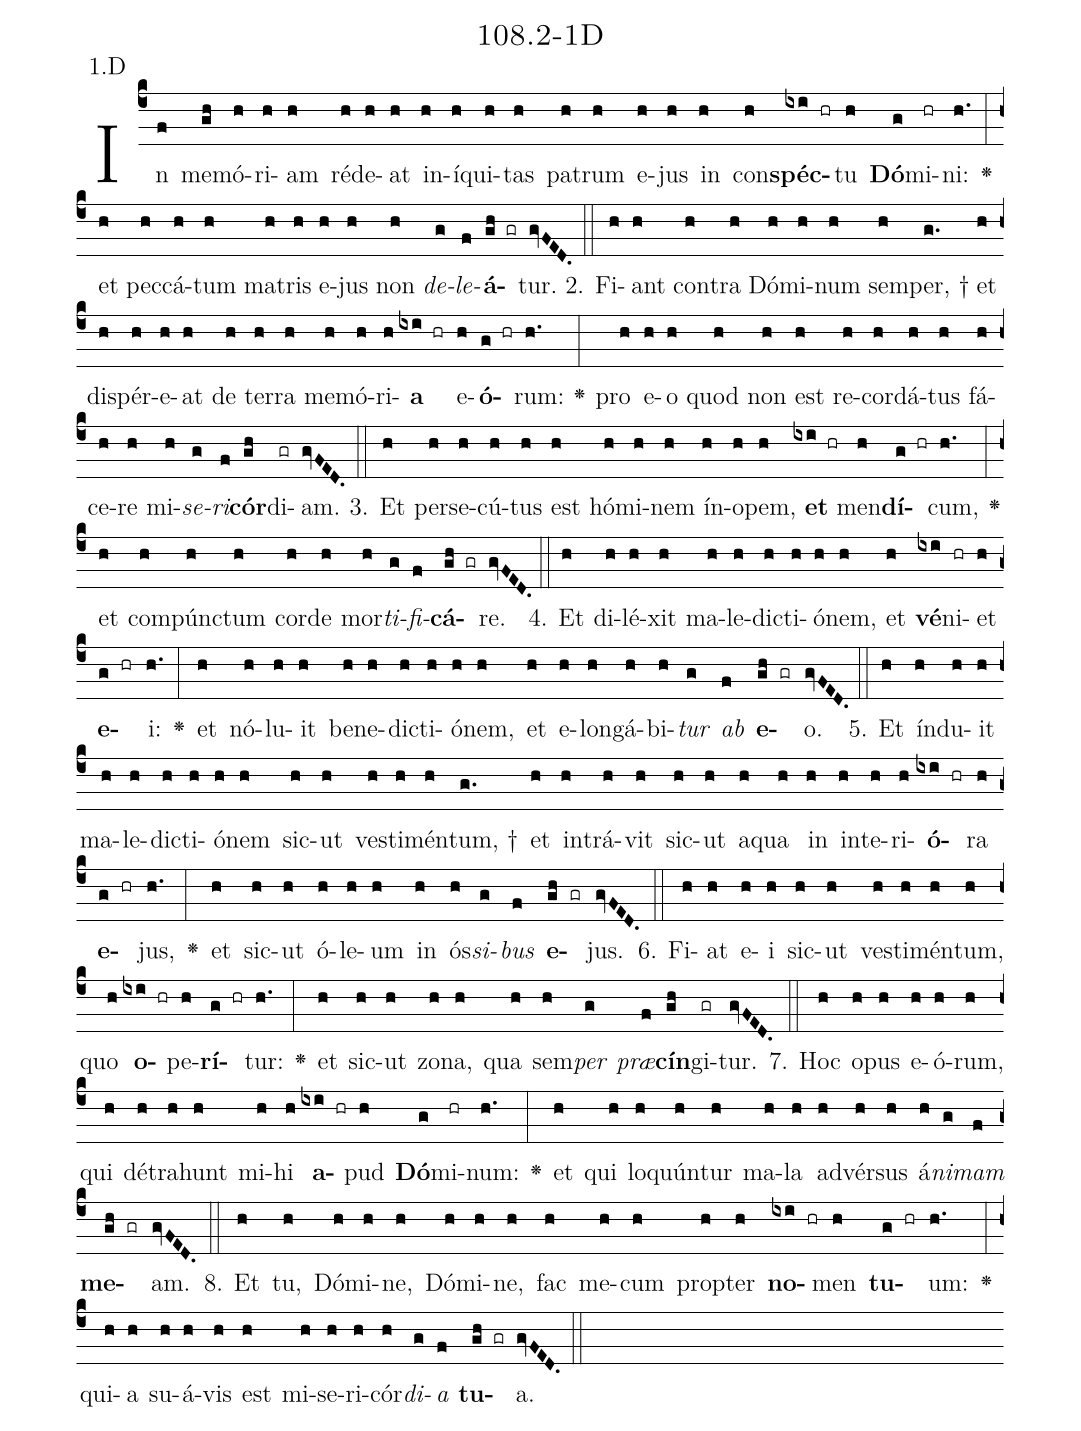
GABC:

name: 108.2-1D;
annotation: 1.D;
%%
(c4)In(f) me(gh)mó(h)ri(h)am(h) réd(h)e(h)at(h) in(h)í(h)qui(h)tas(h) pa(h)trum(h) e(h)jus(h) in(h) con(h)<b>spéc</b>(ixi hr)tu(h) <b>Dó</b>(g)mi(hr)ni:(h.) <v>\greheightstar</v>(:) et(h) pec(h)cá(h)tum(h) ma(h)tris(h) e(h)jus(h) non(h) <i>de</i>(g)<i>le</i>(f)<b>á</b>(gh gr)tur.(gvFED.) (::)
2. Fi(h)ant(h) con(h)tra(h) Dó(h)mi(h)num(h) sem(h)per, †(g.) et(h) dis(h)pér(h)e(h)at(h) de(h) ter(h)ra(h) me(h)mó(h)ri(h)<b>a</b>(ixi hr) e(h)<b>ó</b>(g hr)rum:(h.) <v>\greheightstar</v>(:) pro(h) e(h)o(h) quod(h) non(h) est(h) re(h)cor(h)dá(h)tus(h) fá(h)ce(h)re(h) mi(h)<i>se</i>(g)<i>ri</i>(f)<b>cór</b>(gh)di(gr)am.(gvFED.) (::)
3. Et(h) per(h)se(h)cú(h)tus(h) est(h) hó(h)mi(h)nem(h) ín(h)o(h)pem,(h) <b>et</b>(ixi hr) men(h)<b>dí</b>(g hr)cum,(h.) <v>\greheightstar</v>(:) et(h) com(h)púnc(h)tum(h) cor(h)de(h) mor(h)<i>ti</i>(g)<i>fi</i>(f)<b>cá</b>(gh gr)re.(gvFED.) (::)
4. Et(h) di(h)lé(h)xit(h) ma(h)le(h)dic(h)ti(h)ó(h)nem,(h) et(h) <b>vé</b>(ixi)ni(hr)et(h) <b>e</b>(g hr)i:(h.) <v>\greheightstar</v>(:) et(h) nó(h)lu(h)it(h) be(h)ne(h)dic(h)ti(h)ó(h)nem,(h) et(h) e(h)lon(h)gá(h)bi(h)<i>tur</i>(g) <i>ab</i>(f) <b>e</b>(gh gr)o.(gvFED.) (::)
5. Et(h) índ(h)u(h)it(h) ma(h)le(h)dic(h)ti(h)ó(h)nem(h) sic(h)ut(h) ves(h)ti(h)mén(h)tum, †(g.) et(h) in(h)trá(h)vit(h) sic(h)ut(h) a(h)qua(h) in(h) in(h)te(h)ri(h)<b>ó</b>(ixi hr)ra(h) <b>e</b>(g hr)jus,(h.) <v>\greheightstar</v>(:) et(h) sic(h)ut(h) ó(h)le(h)um(h) in(h) ós(h)<i>si</i>(g)<i>bus</i>(f) <b>e</b>(gh gr)jus.(gvFED.) (::)
6. Fi(h)at(h) e(h)i(h) sic(h)ut(h) ves(h)ti(h)mén(h)tum,(h) quo(h) <b>o</b>(ixi hr)pe(h)<b>rí</b>(g hr)tur:(h.) <v>\greheightstar</v>(:) et(h) sic(h)ut(h) zo(h)na,(h) qua(h) sem(h)<i>per</i>(g) <i>præ</i>(f)<b>cín</b>(gh)gi(gr)tur.(gvFED.) (::)
7. Hoc(h) o(h)pus(h) e(h)ó(h)rum,(h) qui(h) dé(h)tra(h)hunt(h) mi(h)hi(h) <b>a</b>(ixi hr)pud(h) <b>Dó</b>(g)mi(hr)num:(h.) <v>\greheightstar</v>(:) et(h) qui(h) lo(h)quún(h)tur(h) ma(h)la(h) ad(h)vér(h)sus(h) á(h)<i>ni</i>(g)<i>mam</i>(f) <b>me</b>(gh gr)am.(gvFED.) (::)
8. Et(h) tu,(h) Dó(h)mi(h)ne,(h) Dó(h)mi(h)ne,(h) fac(h) me(h)cum(h) prop(h)ter(h) <b>no</b>(ixi hr)men(h) <b>tu</b>(g hr)um:(h.) <v>\greheightstar</v>(:) qui(h)a(h) su(h)á(h)vis(h) est(h) mi(h)se(h)ri(h)cór(h)<i>di</i>(g)<i>a</i>(f) <b>tu</b>(gh gr)a.(gvFED.) (::)
